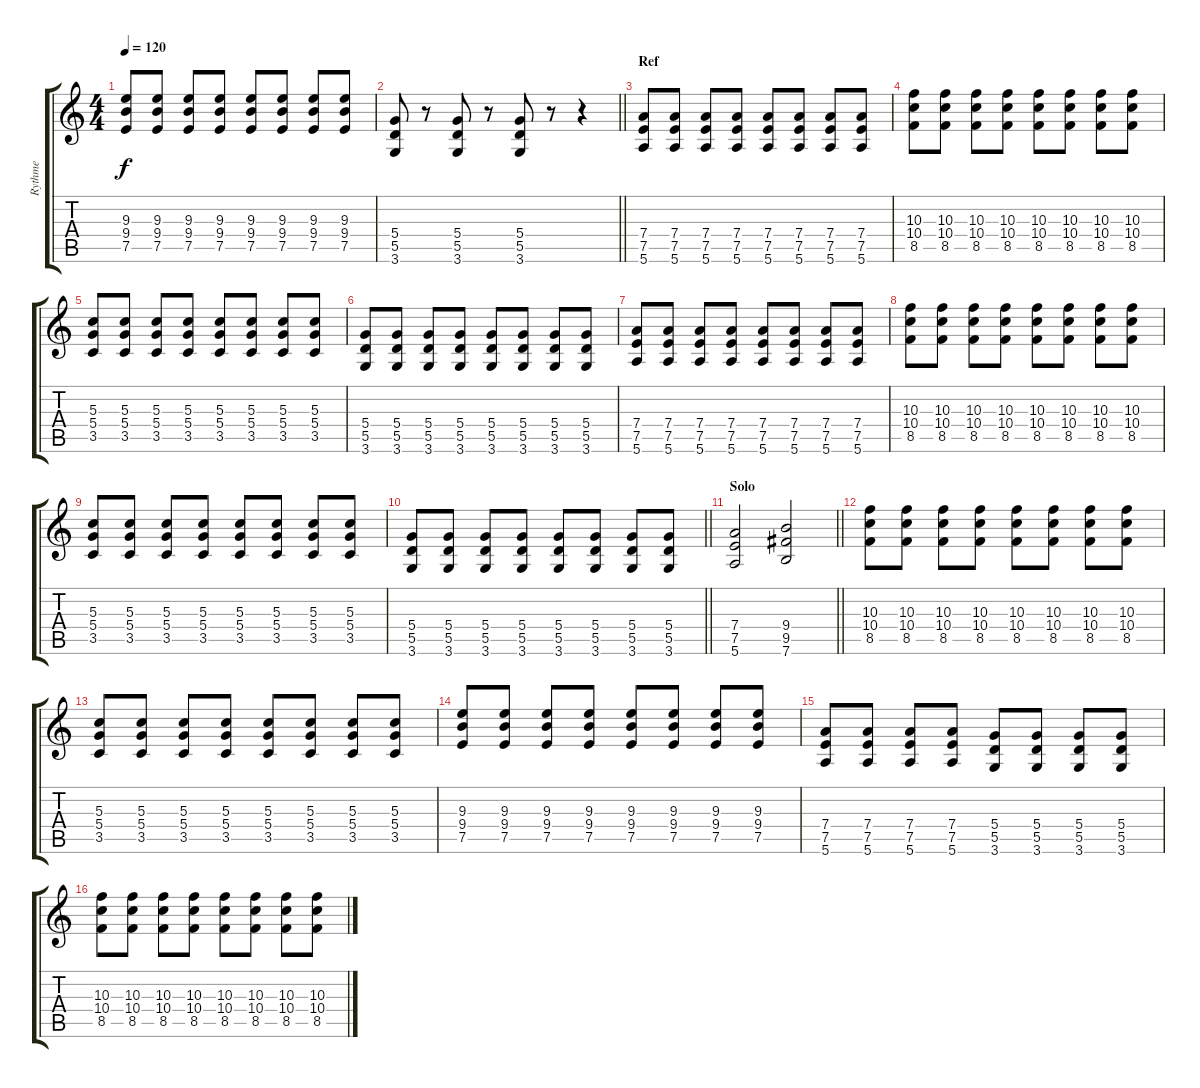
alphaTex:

\track ("Rythme" "Rythme") {instrument overdrivenguitar}
\staff {score tabs}
\tuning (E4 B3 G3 D3 A2 E2) {hide}
\ts (4 4)
\tempo 120
\clef g2
\ks c
(9.3 9.4 7.5).8{dy f} (9.3 9.4 7.5).8 (9.3 9.4 7.5).8 (9.3 9.4 7.5).8 (9.3 9.4 7.5).8 (9.3 9.4 7.5).8 (9.3 9.4 7.5).8 (9.3 9.4 7.5).8 |
\barLineRight lightlight
(5.4 5.5 3.6).8 r.8 (5.4 5.5 3.6).8 r.8 (5.4 5.5 3.6).8 r.8 r.4 |
\section ("" "Ref")
(7.4 7.5 5.6).8 (7.4 7.5 5.6).8 (7.4 7.5 5.6).8 (7.4 7.5 5.6).8 (7.4 7.5 5.6).8 (7.4 7.5 5.6).8 (7.4 7.5 5.6).8 (7.4 7.5 5.6).8 |
(10.3 10.4 8.5).8 (10.3 10.4 8.5).8 (10.3 10.4 8.5).8 (10.3 10.4 8.5).8 (10.3 10.4 8.5).8 (10.3 10.4 8.5).8 (10.3 10.4 8.5).8 (10.3 10.4 8.5).8 |
(5.3 5.4 3.5).8 (5.3 5.4 3.5).8 (5.3 5.4 3.5).8 (5.3 5.4 3.5).8 (5.3 5.4 3.5).8 (5.3 5.4 3.5).8 (5.3 5.4 3.5).8 (5.3 5.4 3.5).8 |
(5.4 5.5 3.6).8 (5.4 5.5 3.6).8 (5.4 5.5 3.6).8 (5.4 5.5 3.6).8 (5.4 5.5 3.6).8 (5.4 5.5 3.6).8 (5.4 5.5 3.6).8 (5.4 5.5 3.6).8 |
(7.4 7.5 5.6).8 (7.4 7.5 5.6).8 (7.4 7.5 5.6).8 (7.4 7.5 5.6).8 (7.4 7.5 5.6).8 (7.4 7.5 5.6).8 (7.4 7.5 5.6).8 (7.4 7.5 5.6).8 |
(10.3 10.4 8.5).8 (10.3 10.4 8.5).8 (10.3 10.4 8.5).8 (10.3 10.4 8.5).8 (10.3 10.4 8.5).8 (10.3 10.4 8.5).8 (10.3 10.4 8.5).8 (10.3 10.4 8.5).8 |
(5.3 5.4 3.5).8 (5.3 5.4 3.5).8 (5.3 5.4 3.5).8 (5.3 5.4 3.5).8 (5.3 5.4 3.5).8 (5.3 5.4 3.5).8 (5.3 5.4 3.5).8 (5.3 5.4 3.5).8 |
\barLineRight lightlight
(5.4 5.5 3.6).8 (5.4 5.5 3.6).8 (5.4 5.5 3.6).8 (5.4 5.5 3.6).8 (5.4 5.5 3.6).8 (5.4 5.5 3.6).8 (5.4 5.5 3.6).8 (5.4 5.5 3.6).8 |
\section ("" "Solo")
\barLineRight lightlight
(7.4 7.5 5.6).2 (9.4 9.5 7.6).2 |
(10.3 10.4 8.5).8 (10.3 10.4 8.5).8 (10.3 10.4 8.5).8 (10.3 10.4 8.5).8 (10.3 10.4 8.5).8 (10.3 10.4 8.5).8 (10.3 10.4 8.5).8 (10.3 10.4 8.5).8 |
(5.3 5.4 3.5).8 (5.3 5.4 3.5).8 (5.3 5.4 3.5).8 (5.3 5.4 3.5).8 (5.3 5.4 3.5).8 (5.3 5.4 3.5).8 (5.3 5.4 3.5).8 (5.3 5.4 3.5).8 |
(9.3 9.4 7.5).8 (9.3 9.4 7.5).8 (9.3 9.4 7.5).8 (9.3 9.4 7.5).8 (9.3 9.4 7.5).8 (9.3 9.4 7.5).8 (9.3 9.4 7.5).8 (9.3 9.4 7.5).8 |
(7.4 7.5 5.6).8 (7.4 7.5 5.6).8 (7.4 7.5 5.6).8 (7.4 7.5 5.6).8 (5.4 5.5 3.6).8 (5.4 5.5 3.6).8 (5.4 5.5 3.6).8 (5.4 5.5 3.6).8 |
(10.3 10.4 8.5).8 (10.3 10.4 8.5).8 (10.3 10.4 8.5).8 (10.3 10.4 8.5).8 (10.3 10.4 8.5).8 (10.3 10.4 8.5).8 (10.3 10.4 8.5).8 (10.3 10.4 8.5).8
